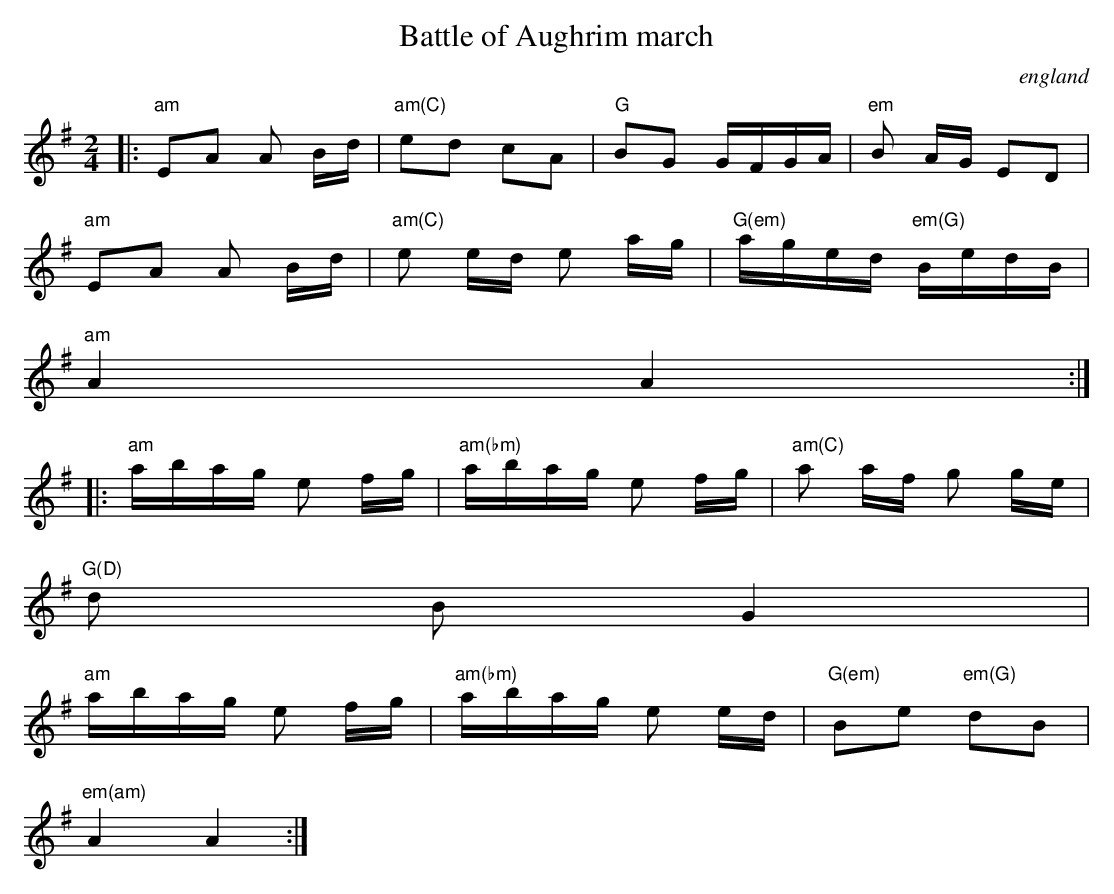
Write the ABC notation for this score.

X:1
T:Battle of Aughrim march
O:england
M:2/4
L:1/8
K:Ador
|: "am"EA A B/d/| "am(C)"ed cA| "G"BG G/F/G/A/| "em"B A/G/ ED|
"am"EA A B/d/| "am(C)"e e/d/ e a/g/| "G(em)"a/g/e/d/ "em(G)"B/e/d/B/|
"am"A2 A2 :|
|: "am"a/b/a/g/ e f/g/| "am(bm)"a/b/a/g/ e f/g/| "am(C)"a a/f/ g g/e/|
"G(D)"d B G2|
"am"a/b/a/g/ e f/g/| "am(bm)"a/b/a/g/ e e/d/| "G(em)"Be "em(G)"dB|
"em(am)"A2 A2 :|
